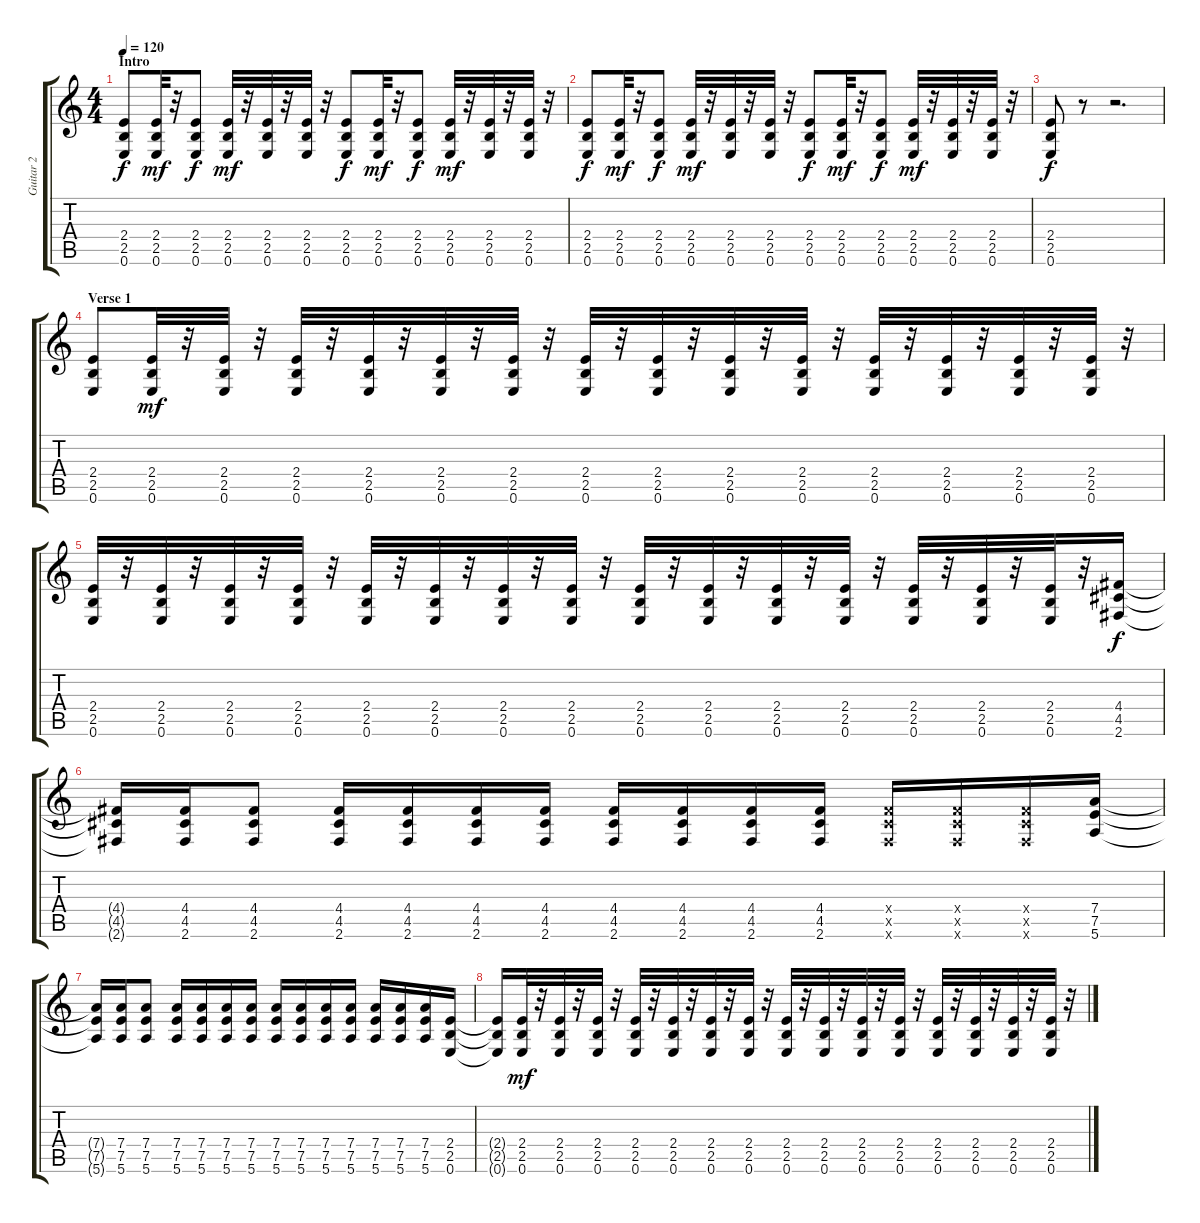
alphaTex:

\track ("Guitar 2" "Guitar 2") {instrument distortionguitar}
\staff {score tabs}
\tuning (E4 B3 G3 D3 A2 E2) {hide}
\ts (4 4)
\section ("" "Intro")
\tempo 120
\clef g2
\ks c
(2.4 2.5 0.6).8{dy f instrument distortionguitar} (2.4 2.5 0.6).32{dy mf} r.32 (2.4 2.5 0.6).8{dy f} (2.4 2.5 0.6).32{dy mf} r.32 (2.4 2.5 0.6).32 r.32 (2.4 2.5 0.6).32 r.32 (2.4 2.5 0.6).8{dy f} (2.4 2.5 0.6).32{dy mf} r.32 (2.4 2.5 0.6).8{dy f} (2.4 2.5 0.6).32{dy mf} r.32 (2.4 2.5 0.6).32 r.32 (2.4 2.5 0.6).32 r.32 |
(2.4 2.5 0.6).8{dy f} (2.4 2.5 0.6).32{dy mf} r.32 (2.4 2.5 0.6).8{dy f} (2.4 2.5 0.6).32{dy mf} r.32 (2.4 2.5 0.6).32 r.32 (2.4 2.5 0.6).32 r.32 (2.4 2.5 0.6).8{dy f} (2.4 2.5 0.6).32{dy mf} r.32 (2.4 2.5 0.6).8{dy f} (2.4 2.5 0.6).32{dy mf} r.32 (2.4 2.5 0.6).32 r.32 (2.4 2.5 0.6).32 r.32 |
(2.4 2.5 0.6).8{dy f} r.8 r.2{d} |
\section ("" "Verse 1")
(2.4 2.5 0.6).8 (2.4 2.5 0.6).32{dy mf} r.32 (2.4 2.5 0.6).32 r.32 (2.4 2.5 0.6).32 r.32 (2.4 2.5 0.6).32 r.32 (2.4 2.5 0.6).32 r.32 (2.4 2.5 0.6).32 r.32 (2.4 2.5 0.6).32 r.32 (2.4 2.5 0.6).32 r.32 (2.4 2.5 0.6).32 r.32 (2.4 2.5 0.6).32 r.32 (2.4 2.5 0.6).32 r.32 (2.4 2.5 0.6).32 r.32 (2.4 2.5 0.6).32 r.32 (2.4 2.5 0.6).32 r.32 |
(2.4 2.5 0.6).32 r.32 (2.4 2.5 0.6).32 r.32 (2.4 2.5 0.6).32 r.32 (2.4 2.5 0.6).32 r.32 (2.4 2.5 0.6).32 r.32 (2.4 2.5 0.6).32 r.32 (2.4 2.5 0.6).32 r.32 (2.4 2.5 0.6).32 r.32 (2.4 2.5 0.6).32 r.32 (2.4 2.5 0.6).32 r.32 (2.4 2.5 0.6).32 r.32 (2.4 2.5 0.6).32 r.32 (2.4 2.5 0.6).32 r.32 (2.4 2.5 0.6).32 r.32 (2.4 2.5 0.6).32 r.32 (4.4 4.5 2.6).16{dy f} |
(4.4{t} 4.5{t} 2.6{t}).16 (4.4 4.5 2.6).16 (4.4 4.5 2.6).8 (4.4 4.5 2.6).16 (4.4 4.5 2.6).16 (4.4 4.5 2.6).16 (4.4 4.5 2.6).16 (4.4 4.5 2.6).16 (4.4 4.5 2.6).16 (4.4 4.5 2.6).16 (4.4 4.5 2.6).16 (4.4{x} 4.5{x} 2.6{x}).16 (4.4{x} 4.5{x} 2.6{x}).16 (4.4{x} 4.5{x} 2.6{x}).16 (7.4 7.5 5.6).16 |
(7.4{t} 7.5{t} 5.6{t}).16 (7.4 7.5 5.6).16 (7.4 7.5 5.6).8 (7.4 7.5 5.6).16 (7.4 7.5 5.6).16 (7.4 7.5 5.6).16 (7.4 7.5 5.6).16 (7.4 7.5 5.6).16 (7.4 7.5 5.6).16 (7.4 7.5 5.6).16 (7.4 7.5 5.6).16 (7.4 7.5 5.6).16 (7.4 7.5 5.6).16 (7.4 7.5 5.6).16 (2.4 2.5 0.6).16 |
(2.4{t} 2.5{t} 0.6{t}).16 (2.4 2.5 0.6).32{dy mf} r.32 (2.4 2.5 0.6).32 r.32 (2.4 2.5 0.6).32 r.32 (2.4 2.5 0.6).32 r.32 (2.4 2.5 0.6).32 r.32 (2.4 2.5 0.6).32 r.32 (2.4 2.5 0.6).32 r.32 (2.4 2.5 0.6).32 r.32 (2.4 2.5 0.6).32 r.32 (2.4 2.5 0.6).32 r.32 (2.4 2.5 0.6).32 r.32 (2.4 2.5 0.6).32 r.32 (2.4 2.5 0.6).32 r.32 (2.4 2.5 0.6).32 r.32 (2.4 2.5 0.6).32 r.32
